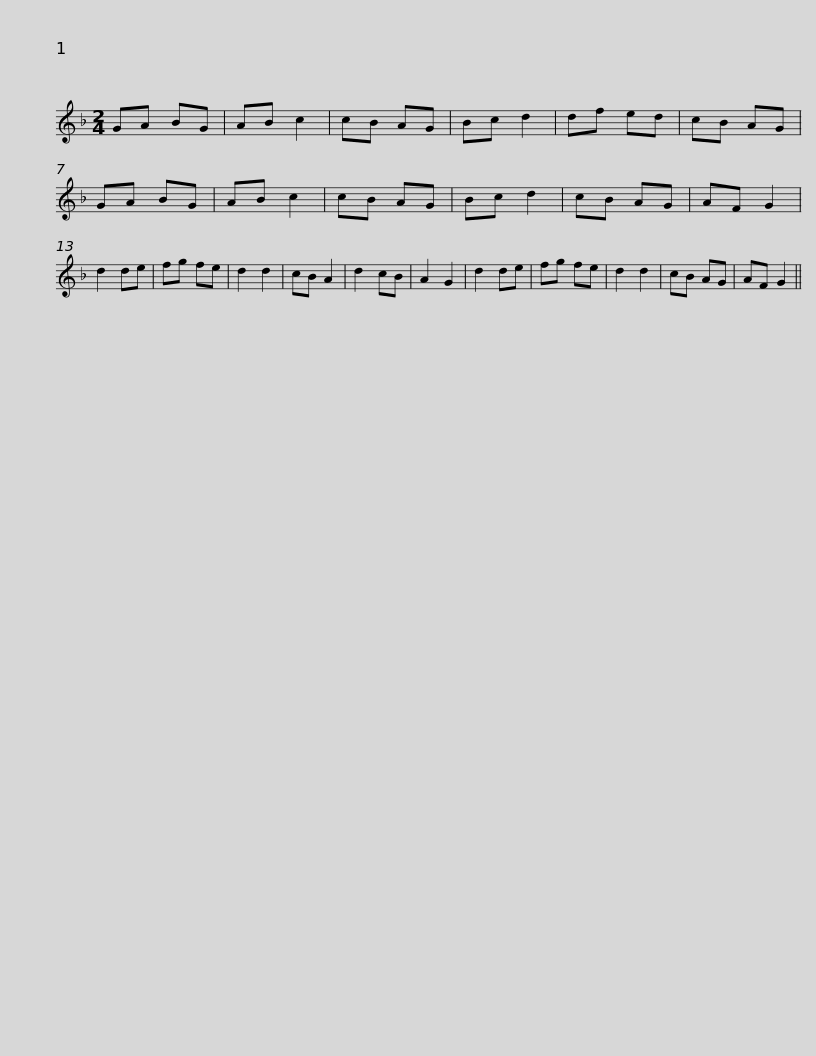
X:1
L:1/8
M:2/4
I:linebreak $
K:F
V:1 treble
V:1
 GA BG | AB c2 | cB AG | Bc d2 | df ed | %5
 cB AG | GA BG | AB c2 | cB AG | Bc d2 | %10
 cB AG | AF G2 |$ d2 de | fg fe | d2 d2 | %15
 cB A2 | d2 cB | A2 G2 | d2 de | fg fe | %20
 d2 d2 | cB AG | AF G2 || %23
